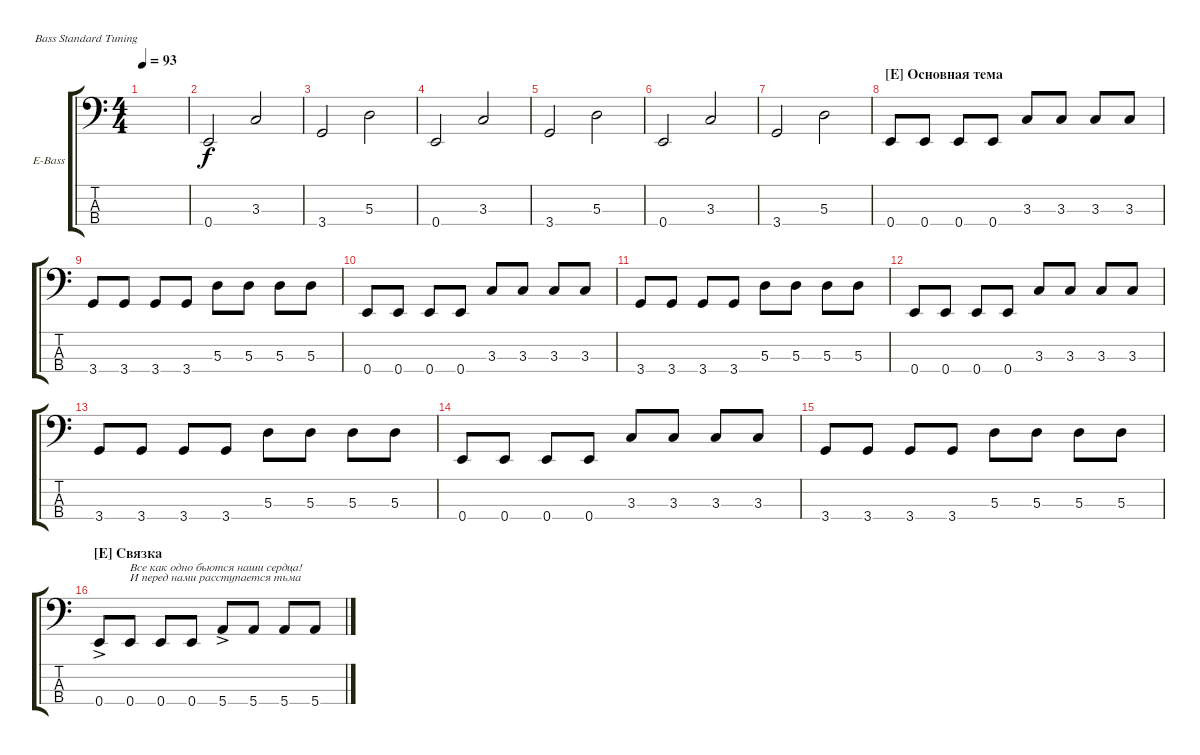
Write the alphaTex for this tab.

\bracketExtendMode groupsimilarinstruments
\firstSystemTrackNameOrientation horizontal
\otherSystemsTrackNameOrientation horizontal
\track ("Electric Bass" "E-Bass") {instrument electricbassfinger}
\staff {score tabs}
\tuning (G2 D2 A1 E1)
\ts (4 4)
\tempo 93
\clef f4
\ks c
|
0.4.2 3.3.2 |
3.4.2 5.3.2 |
0.4.2 3.3.2 |
3.4.2 5.3.2 |
0.4.2 3.3.2 |
3.4.2 5.3.2 |
\section ("E" "Основная тема")
0.4.8 0.4.8 0.4.8 0.4.8 3.3.8 3.3.8 3.3.8 3.3.8 |
3.4.8 3.4.8 3.4.8 3.4.8 5.3.8 5.3.8 5.3.8 5.3.8 |
0.4.8 0.4.8 0.4.8 0.4.8 3.3.8 3.3.8 3.3.8 3.3.8 |
3.4.8 3.4.8 3.4.8 3.4.8 5.3.8 5.3.8 5.3.8 5.3.8 |
0.4.8 0.4.8 0.4.8 0.4.8 3.3.8 3.3.8 3.3.8 3.3.8 |
3.4.8 3.4.8 3.4.8 3.4.8 5.3.8 5.3.8 5.3.8 5.3.8 |
0.4.8 0.4.8 0.4.8 0.4.8 3.3.8 3.3.8 3.3.8 3.3.8 |
3.4.8 3.4.8 3.4.8 3.4.8 5.3.8 5.3.8 5.3.8 5.3.8 |
\section ("E" "Связка")
0.4{ac}.8 0.4.8{txt "Все как одно бьются наши сердца!\nИ перед нами расступается тьма\n"} 0.4.8 0.4.8 5.4{ac}.8 5.4.8 5.4.8 5.4.8
